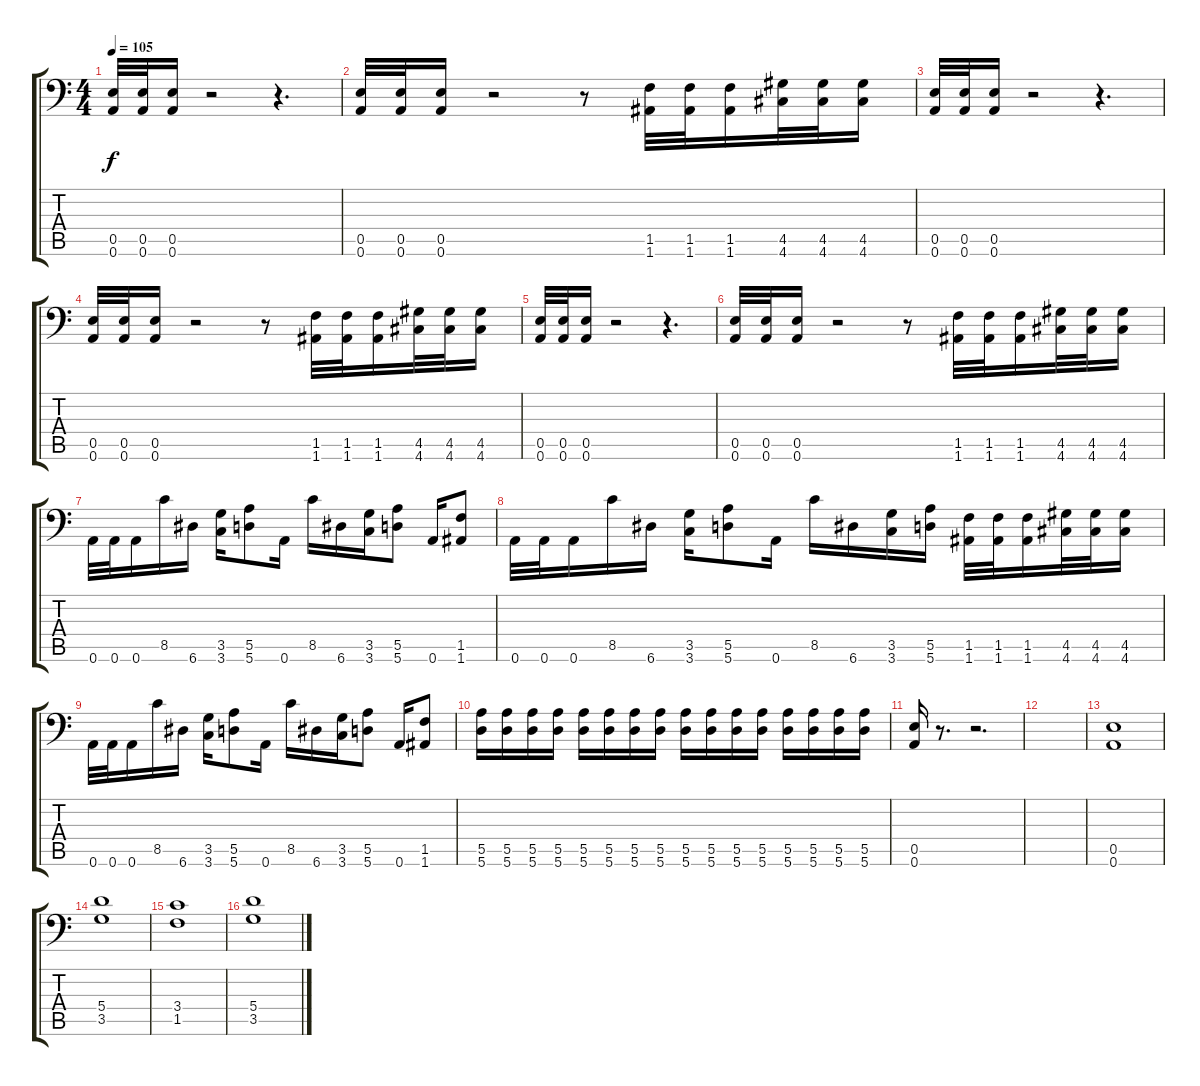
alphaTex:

\track "" {instrument distortionguitar}
\staff {score tabs}
\tuning (B3 Gb3 D3 A2 E2 A1) {hide}
\ts (4 4)
\tempo 105
\clef f4
\ks c
(0.5 0.6).32{dy f} (0.5 0.6).32 (0.5 0.6).16 r.2 r.4{d} |
(0.5 0.6).32 (0.5 0.6).32 (0.5 0.6).16 r.2 r.8 (1.5 1.6).32 (1.5 1.6).32 (1.5 1.6).16 (4.5 4.6).32 (4.5 4.6).32 (4.5 4.6).16 |
(0.5 0.6).32 (0.5 0.6).32 (0.5 0.6).16 r.2 r.4{d} |
(0.5 0.6).32 (0.5 0.6).32 (0.5 0.6).16 r.2 r.8 (1.5 1.6).32 (1.5 1.6).32 (1.5 1.6).16 (4.5 4.6).32 (4.5 4.6).32 (4.5 4.6).16 |
(0.5 0.6).32 (0.5 0.6).32 (0.5 0.6).16 r.2 r.4{d} |
(0.5 0.6).32 (0.5 0.6).32 (0.5 0.6).16 r.2 r.8 (1.5 1.6).32 (1.5 1.6).32 (1.5 1.6).16 (4.5 4.6).32 (4.5 4.6).32 (4.5 4.6).16 |
0.6.32 0.6.32 0.6.16 8.5.16 6.6.16 (3.5 3.6).16 (5.5 5.6).8 0.6.16 8.5.16 6.6.16 (3.5 3.6).16 (5.5 5.6).8 0.6.16 (1.5 1.6).8 |
0.6.32 0.6.32 0.6.16 8.5.16 6.6.16 (3.5 3.6).16 (5.5 5.6).8 0.6.16 8.5.16 6.6.16 (3.5 3.6).16 (5.5 5.6).16 (1.5 1.6).32 (1.5 1.6).32 (1.5 1.6).16 (4.5 4.6).32 (4.5 4.6).32 (4.5 4.6).16 |
0.6.32 0.6.32 0.6.16 8.5.16 6.6.16 (3.5 3.6).16 (5.5 5.6).8 0.6.16 8.5.16 6.6.16 (3.5 3.6).16 (5.5 5.6).8 0.6.16 (1.5 1.6).8 |
(5.5 5.6).16 (5.5 5.6).16 (5.5 5.6).16 (5.5 5.6).16 (5.5 5.6).16 (5.5 5.6).16 (5.5 5.6).16 (5.5 5.6).16 (5.5 5.6).16 (5.5 5.6).16 (5.5 5.6).16 (5.5 5.6).16 (5.5 5.6).16 (5.5 5.6).16 (5.5 5.6).16 (5.5 5.6).16 |
\section ("" "")
(0.5 0.6).16 r.8{d} r.2{d} |
|
(0.5 0.6).1 |
(5.4 3.5).1 |
(3.4 1.5).1 |
(5.4 3.5).1
